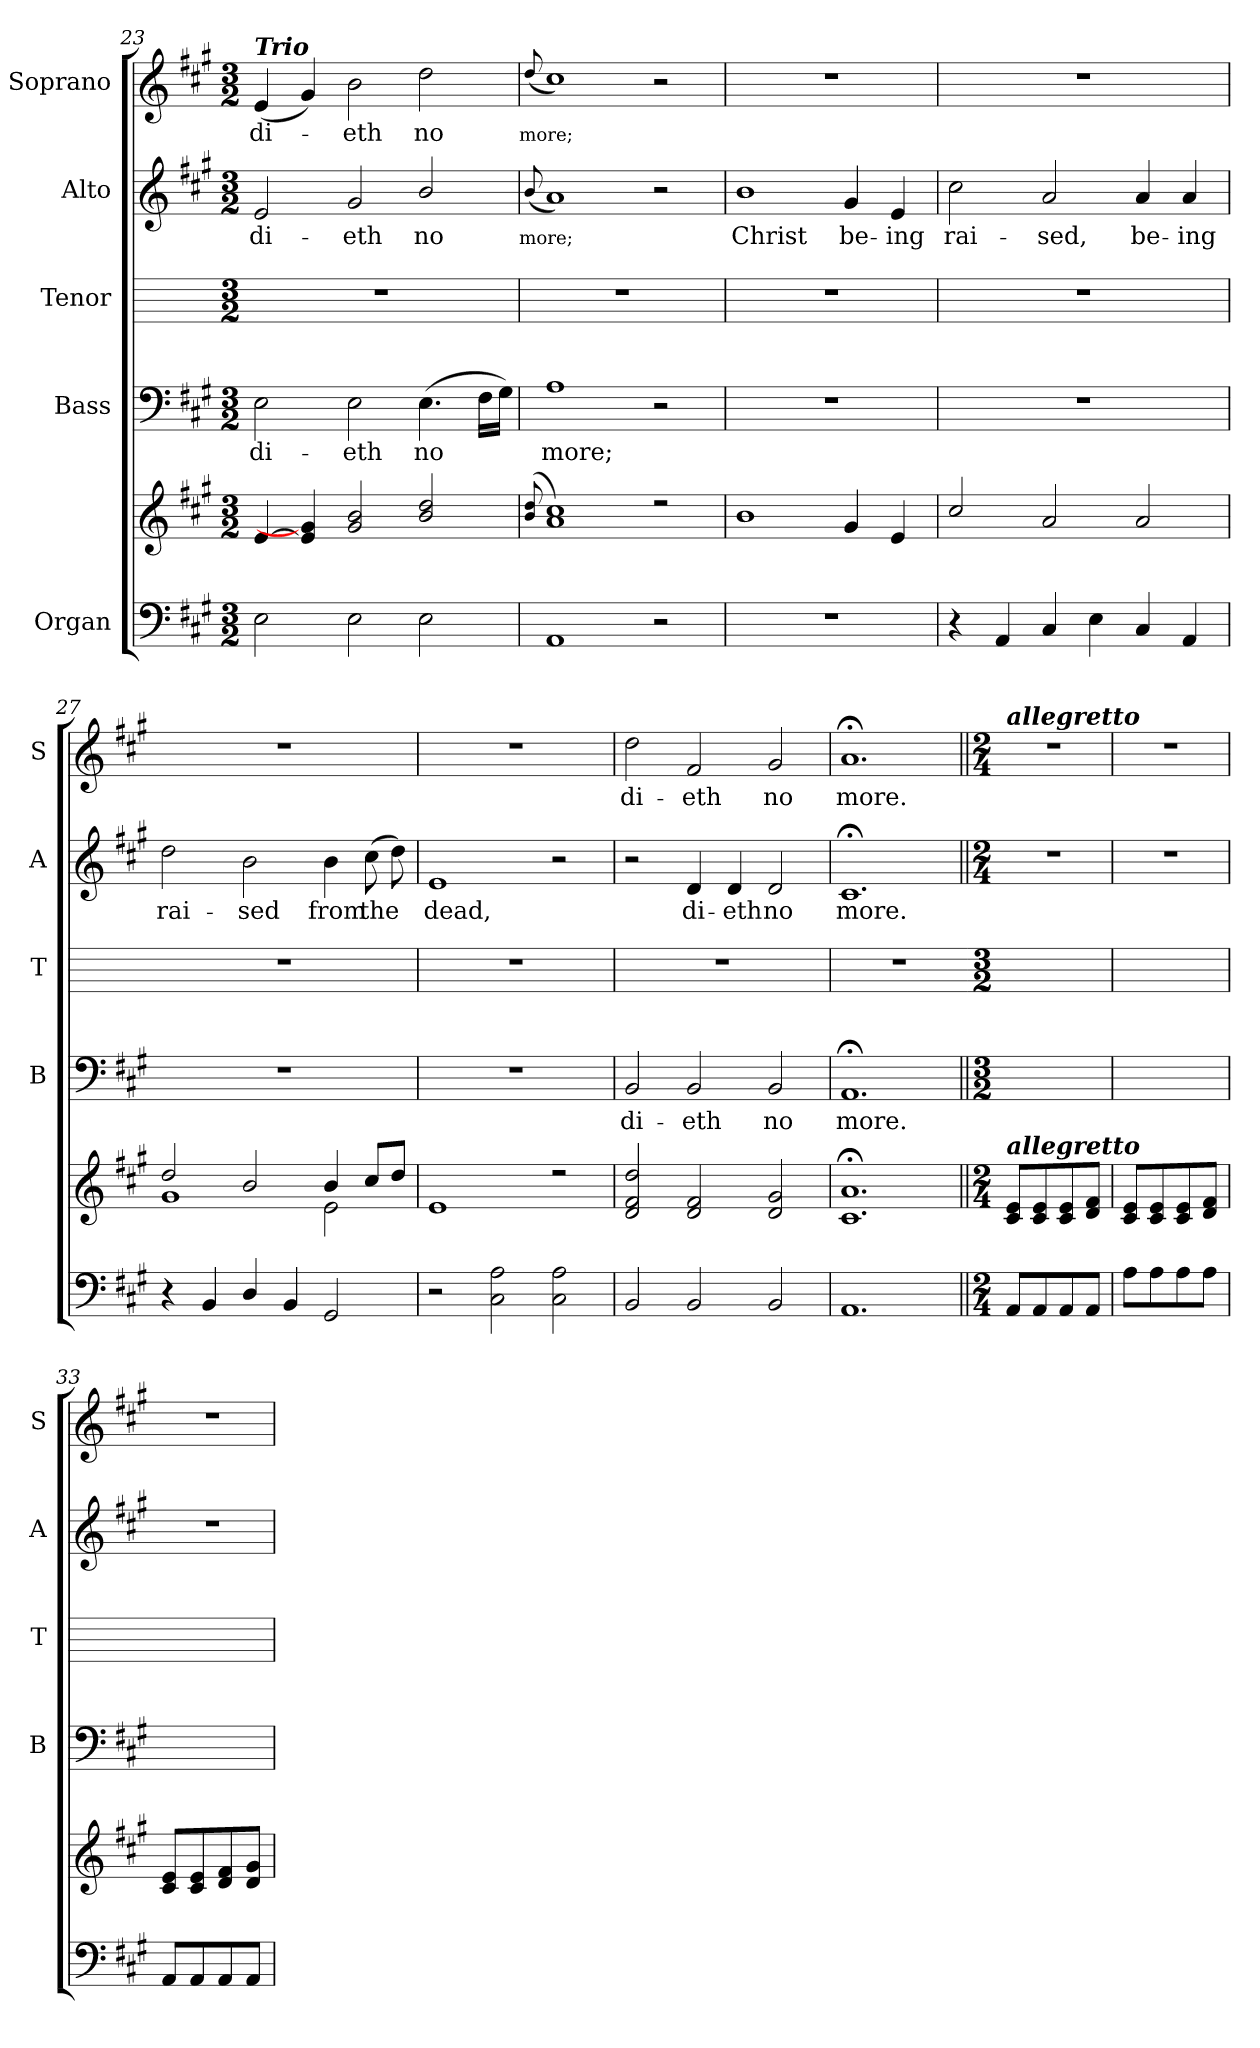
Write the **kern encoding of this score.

**kern	**kern	**kern	**text	**kern	**kern	**text	**kern	**text
*part5	*part5	*part4	*part4	*part3	*part2	*part2	*part1	*part1
*staff6	*staff5	*staff4	*staff4	*staff3	*staff2	*staff2	*staff1	*staff1
*I"Organ	*	*I"Bass	*	*I"Tenor	*I"Alto	*	*I"Soprano	*
*	*	*I'B	*	*I'T	*I'A	*	*I'S	*
!!LO:LB:g=z
*clefF4	*clefG2	*clefF4	*	*	*clefG2	*	*clefG2	*
*k[f#c#g#]	*k[f#c#g#]	*k[f#c#g#]	*	*	*k[f#c#g#]	*	*k[f#c#g#]	*
*A:	*A:	*A:	*	*	*A:	*	*A:	*
*M3/2	*M3/2	*M3/2	*	*M3/2	*M3/2	*	*M3/2	*
=23	=23	=23	=23	=23	=23	=23	=23	=23
*	*^	*	*	*	*	*	*	*
!	!	!	!	!	!	!	!	!LO:TX:a:Bi:t=Trio	!
!	!	!LO:N:vis=1	!	!LO:LY:b	!	!	!LO:LY:b	!	!LO:LY:b
2E	[4e	1.ryy	2E	di-	1.r	2e	di-	(<4e	di-
.	4e] 4g#]	.	.	.	.	.	.	4g#)	.
!	!	!	!	!LO:LY:b	!	!	!LO:LY:b	!	!LO:LY:b
2E	2g# 2b	.	2E	-eth	.	2g#	-eth	2b	eth
!	!	!	!	!LO:LY:b	!	!	!LO:LY:b	!	!LO:LY:b
2E	2b 2dd	.	(>4.E	no	.	2b/	no	2dd	no
.	.	.	16F#LL	.	.	.	.	.	.
.	.	.	16G#JJ)	.	.	.	.	.	.
=24	=24	=24	=24	=24	=24	=24	=24	=24	=24
!	!	!	!	!	!	!	!LO:LY:b	!	!LO:LY:b
.	(<8qqb/ 8qqdd/	.	.	.	.	(<8qqb/L	more;	(<8qqdd/L	more;
!	!	!LO:N:vis=1	!	!LO:LY:b	!	!	!	!	!
1AA	1a 1cc#)	1.ryy	1A	more;	1.r	1a)	.	1cc#)	.
2r	2r	.	2r	.	.	2r	.	2r	.
=25	=25	=25	=25	=25	=25	=25	=25	=25	=25
!LO:N:vis=1	!	!LO:N:vis=1	!LO:N:vis=1	!	!	!	!LO:LY:b	!LO:N:vis=1	!
1.r	1b	1.ryy	1.r	.	1.r	1b	Christ	1.r	.
!	!	!	!	!	!	!	!LO:LY:b	!	!
.	4g#	.	.	.	.	4g#	be-	.	.
!	!	!	!	!	!	!	!LO:LY:b	!	!
.	4e	.	.	.	.	4e	-ing	.	.
=26	=26	=26	=26	=26	=26	=26	=26	=26	=26
!	!	!LO:N:vis=1	!LO:N:vis=1	!	!	!	!LO:LY:b	!LO:N:vis=1	!
4r	2cc#	1.ryy	1.r	.	1.r	2cc#	rai-	1.r	.
4AA	.	.	.	.	.	.	.	.	.
!	!	!	!	!	!	!	!LO:LY:b	!	!
4C#	2a	.	.	.	.	2a	-sed,	.	.
4E	.	.	.	.	.	.	.	.	.
!	!	!	!	!	!	!	!LO:LY:b	!	!
4C#	2a	.	.	.	.	4a	be-	.	.
!	!	!	!	!	!	!	!LO:LY:b	!	!
4AA	.	.	.	.	.	4a	-ing	.	.
=27	=27	=27	=27	=27	=27	=27	=27	=27	=27
!	!	!	!LO:N:vis=1	!	!	!	!LO:LY:b	!LO:N:vis=1	!
4r	2dd/	1g#\	1.r	.	1.r	2dd	rai-	1.r	.
4BB	.	.	.	.	.	.	.	.	.
!	!	!	!	!	!	!	!LO:LY:b	!	!
4D/	2b/	.	.	.	.	2b	-sed	.	.
4BB	.	.	.	.	.	.	.	.	.
!	!	!	!	!	!	!	!LO:LY:b	!	!
2GG#	4b/	2e\	.	.	.	4b	from	.	.
!	!	!	!	!	!	!	!LO:LY:b	!	!
.	8cc#/L	.	.	.	.	(>8cc#	the	.	.
.	8dd/J	.	.	.	.	8ddJ)	.	.	.
=28	=28	=28	=28	=28	=28	=28	=28	=28	=28
!	!	!LO:N:vis=1	!LO:N:vis=1	!	!	!	!LO:LY:b	!LO:N:vis=1	!
2r	1e	1.ryy	1.r	.	1.r	1e	dead,	1.r	.
2C# 2A	.	.	.	.	.	.	.	.	.
2C# 2A	2r	.	.	.	.	2r	.	.	.
=29	=29	=29	=29	=29	=29	=29	=29	=29	=29
!	!	!LO:N:vis=1	!	!LO:LY:b	!	!	!	!	!LO:LY:b
2BB	2d 2f# 2dd	1.ryy	2BB	di-	1.r	2r	.	2dd	di-
!	!	!	!	!LO:LY:b	!	!	!LO:LY:b	!	!LO:LY:b
2BB	2d 2f#	.	2BB	-eth	.	4d	di-	2f#	-eth
!	!	!	!	!	!	!	!LO:LY:b	!	!
.	.	.	.	.	.	4d	-eth	.	.
!	!	!	!	!LO:LY:b	!	!	!LO:LY:b	!	!LO:LY:b
2BB	2d 2g#	.	2BB	no	.	2d	no	2g#	no
=30	=30	=30	=30	=30	=30	=30	=30	=30	=30
!	!	!LO:N:vis=1	!	!LO:LY:b	!	!	!LO:LY:b	!	!LO:LY:b
1.AA	1.c#;< 1.a;<	1.ryy	1.AA;<	more.	1.r	1.c#;<	more.	1.a;<	more.
!!LO:LB:g=z
=31||	=31||	=31||	=31||	=31||	=31	=31||	=31||	=31||	=31||
*M2/4	*M2/4	*	*M3/2	*	*M3/2	*M2/4	*	*M2/4	*
!	!	!	!	!	!	!	!	!LO:TX:a:Bi:t=allegretto	!
!	!LO:TX:a:Bi:t=allegretto	!	!	!	!	!	!	!	!
!	!	!LO:N:vis=1	!	!	!	!LO:N:vis=1	!	!LO:N:vis=1	!
8AAL	8c# 8eL	2ryy	2r	.	2r	2r	.	2r	.
8AA	8c# 8e	.	.	.	.	.	.	.	.
8AA	8c# 8e	.	.	.	.	.	.	.	.
8AAJ	8d 8f#J	.	.	.	.	.	.	.	.
=32	=32	=32	=32	=32	=32	=32	=32	=32	=32
!	!	!LO:N:vis=1	!	!	!	!LO:N:vis=1	!	!LO:N:vis=1	!
8AL	8c# 8eL	2ryy	2r	.	2r	2r	.	2r	.
8A	8c# 8e	.	.	.	.	.	.	.	.
8A	8c# 8e	.	.	.	.	.	.	.	.
8AJ	8d 8f#J	.	.	.	.	.	.	.	.
=33	=33	=33	=33	=33	=33	=33	=33	=33	=33
!	!	!LO:N:vis=1	!	!	!	!LO:N:vis=1	!	!LO:N:vis=1	!
8AAL	8c# 8eL	2ryy	2r	.	2r	2r	.	2r	.
8AA	8c# 8e	.	.	.	.	.	.	.	.
8AA	8d 8f#	.	.	.	.	.	.	.	.
8AAJ	8d 8g#J	.	.	.	.	.	.	.	.
*	*v	*v	*	*	*	*	*	*	*
=	=	=	=	=	=	=	=	=
*-	*-	*-	*-	*-	*-	*-	*-	*-
